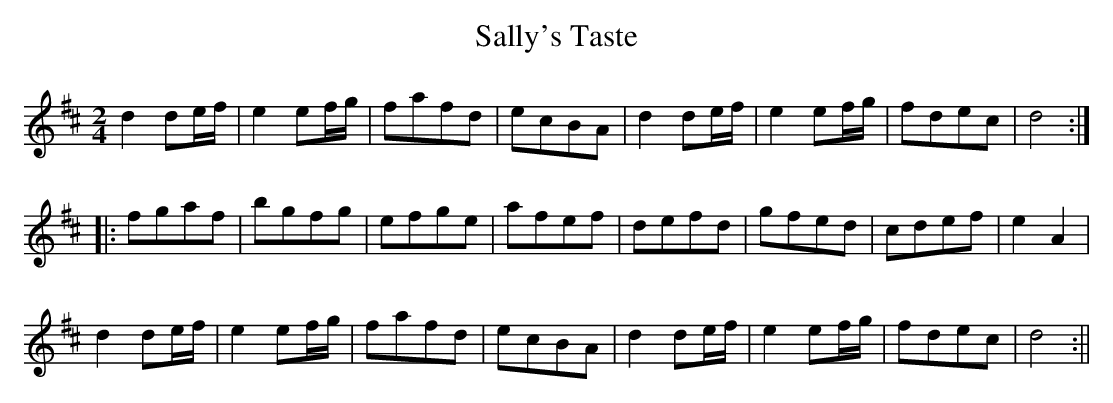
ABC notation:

X:1
T:Sally's Taste
M:2/4
L:1/8
K:D
d2 de/f/|e2 ef/g/|fafd|ecBA|d2 de/f/|e2 ef/g/|fdec|d4:|
|:fgaf|bgfg|efge|afef|defd|gfed|cdef|e2A2|
d2 de/f/|e2 ef/g/|fafd|ecBA|d2 de/f/|e2 ef/g/|fdec|d4:||
